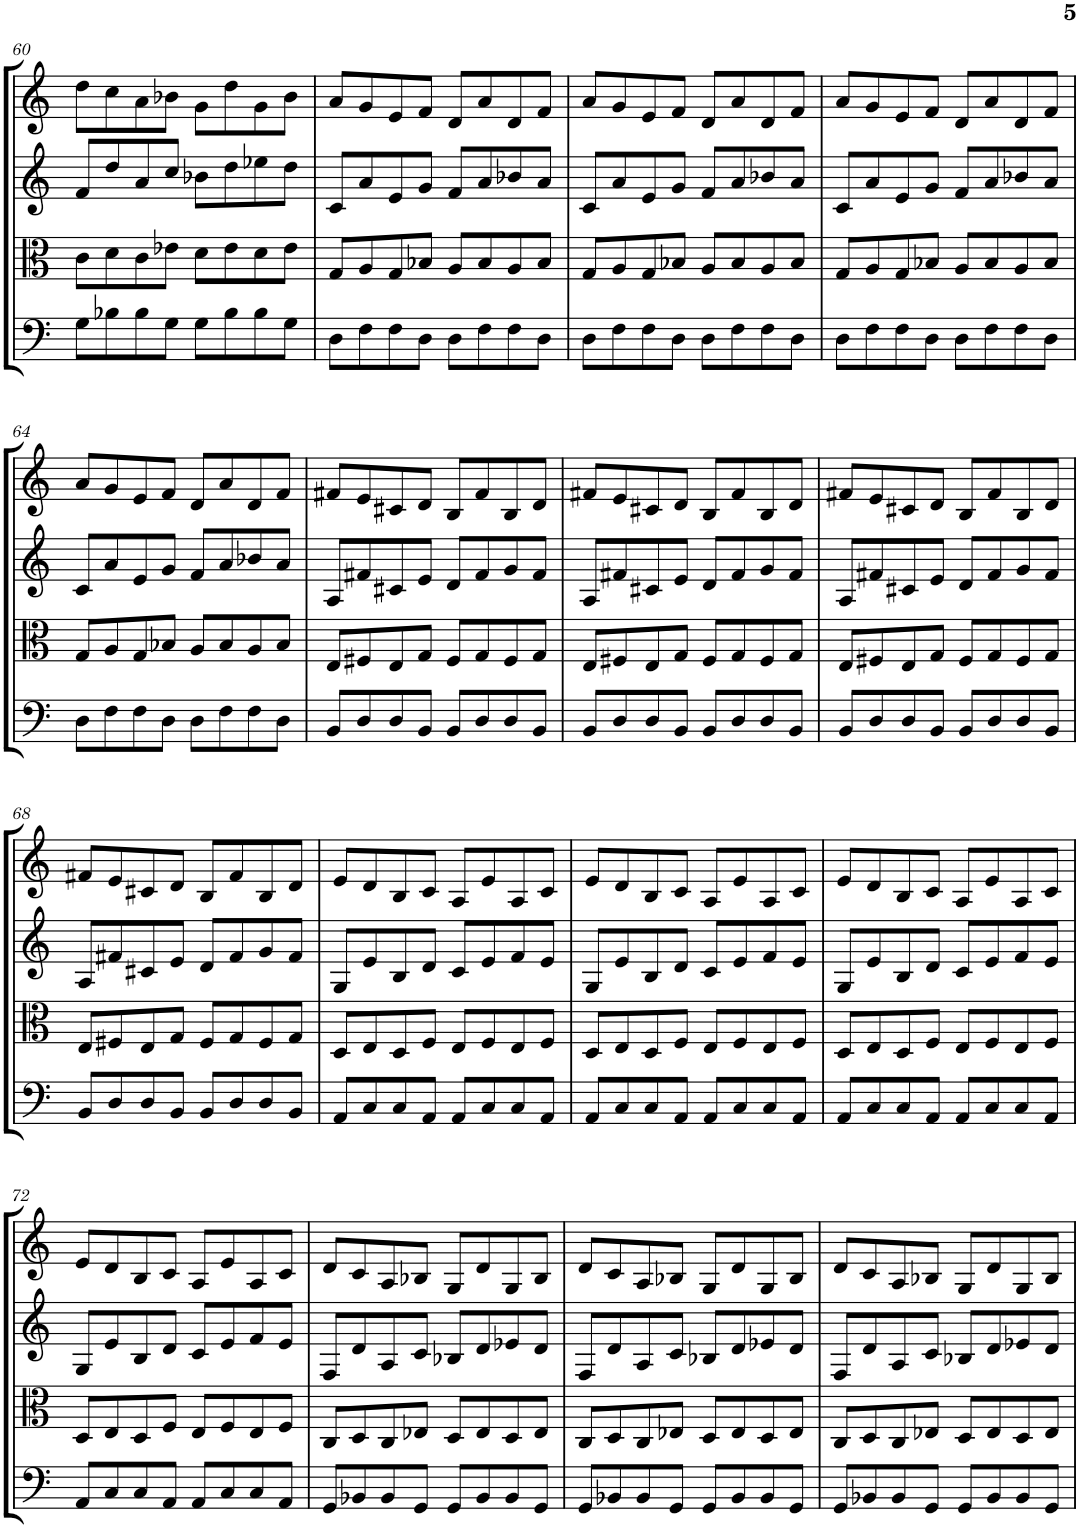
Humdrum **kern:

**kern	**kern	**kern	**kern
*part4	*part3	*part2	*part1
*staff4	*staff3	*staff2	*staff1
*I"Violoncello	*I"Viola	*I"Violin II	*I"Violin I
*I'Vc	*I'Vla	*I'Vln	*I'Vln
!!LO:PB:g=z
*clefF4	*clefC3	*clefG2	*clefG2
*k[]	*k[]	*k[]	*k[]
*M4/4	*M4/4	*M4/4	*M4/4
=60	=60	=60	=60
8G\L	8c\L	8f/L	8dd\L
8B-X\	8d\	8dd/	8cc\
8B-\	8c\	8a/	8a\
8G\J	8e-X\J	8cc/J	8b-X\J
8G\L	8d\L	8b-X\L	8g\L
8B-\	8e-\	8dd\	8dd\
8B-\	8d\	8ee-X\	8g\
8G\J	8e-\J	8dd\J	8b-\J
=61	=61	=61	=61
8D\L	8G/L	8c/L	8a/L
8F\	8A/	8a/	8g/
8F\	8G/	8e/	8e/
8D\J	8B-X/J	8g/J	8f/J
8D\L	8A/L	8f/L	8d/L
8F\	8B-/	8a/	8a/
8F\	8A/	8b-X/	8d/
8D\J	8B-/J	8a/J	8f/J
=62	=62	=62	=62
8D\L	8G/L	8c/L	8a/L
8F\	8A/	8a/	8g/
8F\	8G/	8e/	8e/
8D\J	8B-X/J	8g/J	8f/J
8D\L	8A/L	8f/L	8d/L
8F\	8B-/	8a/	8a/
8F\	8A/	8b-X/	8d/
8D\J	8B-/J	8a/J	8f/J
=63	=63	=63	=63
8D\L	8G/L	8c/L	8a/L
8F\	8A/	8a/	8g/
8F\	8G/	8e/	8e/
8D\J	8B-X/J	8g/J	8f/J
8D\L	8A/L	8f/L	8d/L
8F\	8B-/	8a/	8a/
8F\	8A/	8b-X/	8d/
8D\J	8B-/J	8a/J	8f/J
!!LO:LB:g=z
=64	=64	=64	=64
8D\L	8G/L	8c/L	8a/L
8F\	8A/	8a/	8g/
8F\	8G/	8e/	8e/
8D\J	8B-X/J	8g/J	8f/J
8D\L	8A/L	8f/L	8d/L
8F\	8B-/	8a/	8a/
8F\	8A/	8b-X/	8d/
8D\J	8B-/J	8a/J	8f/J
=65	=65	=65	=65
8BB/L	8E/L	8A/L	8f#X/L
8D/	8F#X/	8f#X/	8e/
8D/	8E/	8c#X/	8c#X/
8BB/J	8G/J	8e/J	8d/J
8BB/L	8F#/L	8d/L	8B/L
8D/	8G/	8f#/	8f#/
8D/	8F#/	8g/	8B/
8BB/J	8G/J	8f#/J	8d/J
=66	=66	=66	=66
8BB/L	8E/L	8A/L	8f#X/L
8D/	8F#X/	8f#X/	8e/
8D/	8E/	8c#X/	8c#X/
8BB/J	8G/J	8e/J	8d/J
8BB/L	8F#/L	8d/L	8B/L
8D/	8G/	8f#/	8f#/
8D/	8F#/	8g/	8B/
8BB/J	8G/J	8f#/J	8d/J
=67	=67	=67	=67
8BB/L	8E/L	8A/L	8f#X/L
8D/	8F#X/	8f#X/	8e/
8D/	8E/	8c#X/	8c#X/
8BB/J	8G/J	8e/J	8d/J
8BB/L	8F#/L	8d/L	8B/L
8D/	8G/	8f#/	8f#/
8D/	8F#/	8g/	8B/
8BB/J	8G/J	8f#/J	8d/J
!!LO:LB:g=z
=68	=68	=68	=68
8BB/L	8E/L	8A/L	8f#X/L
8D/	8F#X/	8f#X/	8e/
8D/	8E/	8c#X/	8c#X/
8BB/J	8G/J	8e/J	8d/J
8BB/L	8F#/L	8d/L	8B/L
8D/	8G/	8f#/	8f#/
8D/	8F#/	8g/	8B/
8BB/J	8G/J	8f#/J	8d/J
=69	=69	=69	=69
8AA/L	8D/L	8G/L	8e/L
8C/	8E/	8e/	8d/
8C/	8D/	8B/	8B/
8AA/J	8F/J	8d/J	8c/J
8AA/L	8E/L	8c/L	8A/L
8C/	8F/	8e/	8e/
8C/	8E/	8f/	8A/
8AA/J	8F/J	8e/J	8c/J
=70	=70	=70	=70
8AA/L	8D/L	8G/L	8e/L
8C/	8E/	8e/	8d/
8C/	8D/	8B/	8B/
8AA/J	8F/J	8d/J	8c/J
8AA/L	8E/L	8c/L	8A/L
8C/	8F/	8e/	8e/
8C/	8E/	8f/	8A/
8AA/J	8F/J	8e/J	8c/J
=71	=71	=71	=71
8AA/L	8D/L	8G/L	8e/L
8C/	8E/	8e/	8d/
8C/	8D/	8B/	8B/
8AA/J	8F/J	8d/J	8c/J
8AA/L	8E/L	8c/L	8A/L
8C/	8F/	8e/	8e/
8C/	8E/	8f/	8A/
8AA/J	8F/J	8e/J	8c/J
!!LO:LB:g=z
=72	=72	=72	=72
8AA/L	8D/L	8G/L	8e/L
8C/	8E/	8e/	8d/
8C/	8D/	8B/	8B/
8AA/J	8F/J	8d/J	8c/J
8AA/L	8E/L	8c/L	8A/L
8C/	8F/	8e/	8e/
8C/	8E/	8f/	8A/
8AA/J	8F/J	8e/J	8c/J
=73	=73	=73	=73
8GG/L	8C/L	8F/L	8d/L
8BB-X/	8D/	8d/	8c/
8BB-/	8C/	8A/	8A/
8GG/J	8E-X/J	8c/J	8B-X/J
8GG/L	8D/L	8B-X/L	8G/L
8BB-/	8E-/	8d/	8d/
8BB-/	8D/	8e-X/	8G/
8GG/J	8E-/J	8d/J	8B-/J
=74	=74	=74	=74
8GG/L	8C/L	8F/L	8d/L
8BB-X/	8D/	8d/	8c/
8BB-/	8C/	8A/	8A/
8GG/J	8E-X/J	8c/J	8B-X/J
8GG/L	8D/L	8B-X/L	8G/L
8BB-/	8E-/	8d/	8d/
8BB-/	8D/	8e-X/	8G/
8GG/J	8E-/J	8d/J	8B-/J
=75	=75	=75	=75
8GG/L	8C/L	8F/L	8d/L
8BB-X/	8D/	8d/	8c/
8BB-/	8C/	8A/	8A/
8GG/J	8E-X/J	8c/J	8B-X/J
8GG/L	8D/L	8B-X/L	8G/L
8BB-/	8E-/	8d/	8d/
8BB-/	8D/	8e-X/	8G/
8GG/J	8E-/J	8d/J	8B-/J
=	=	=	=
*-	*-	*-	*-
